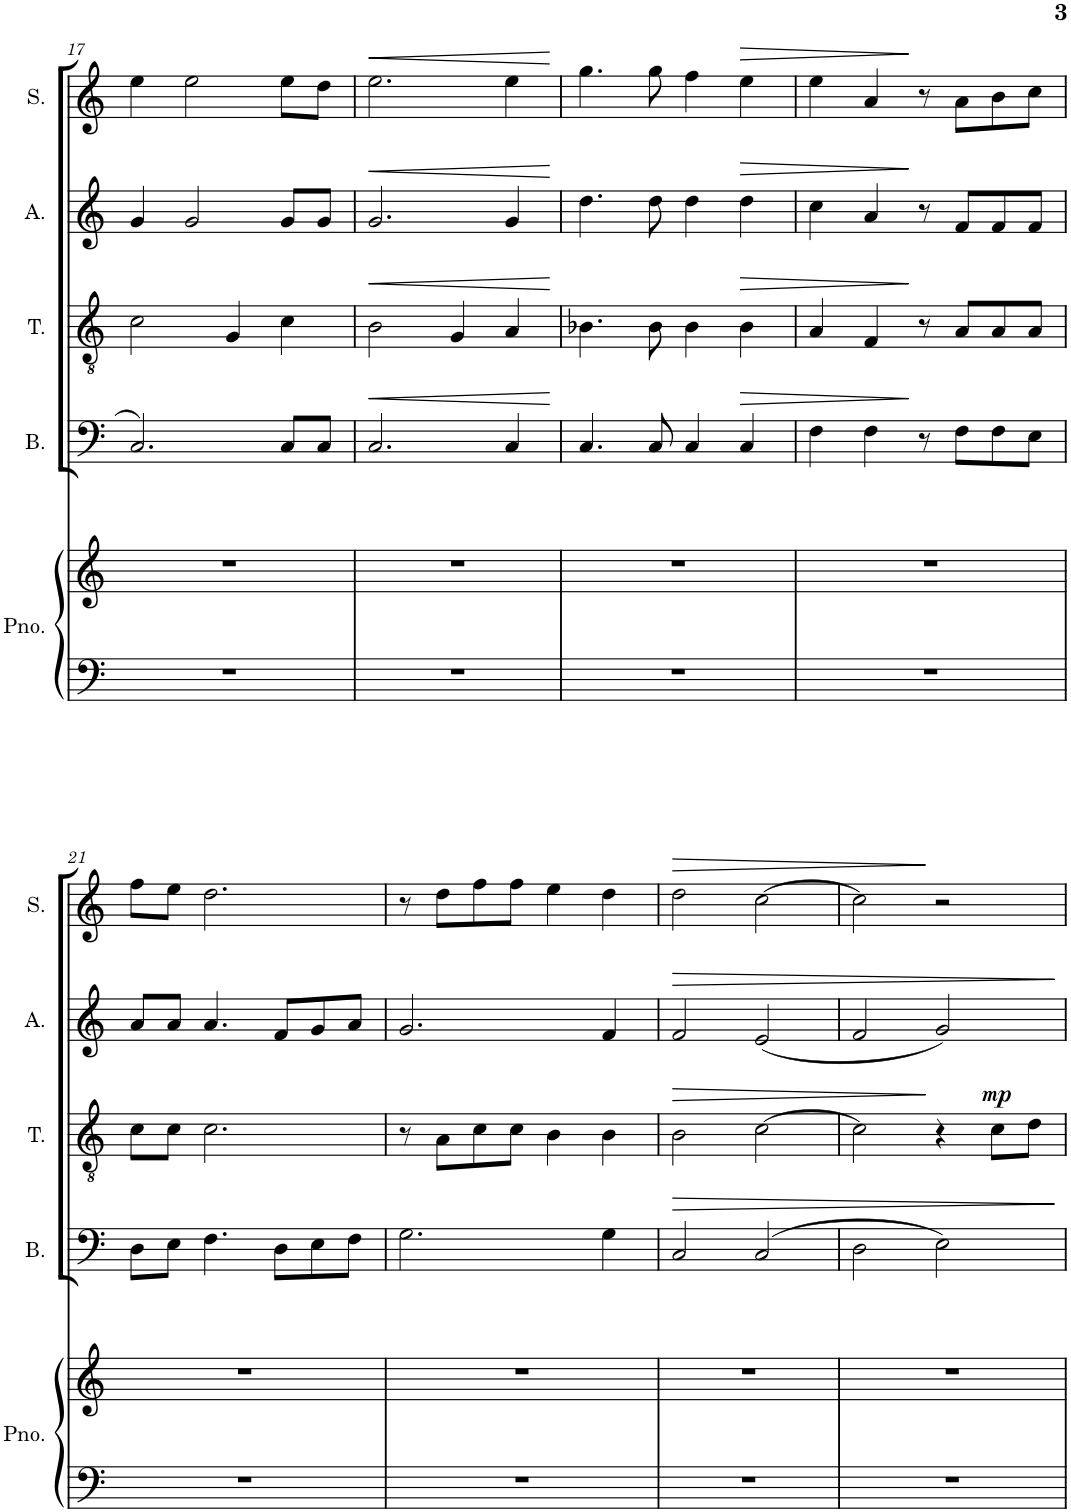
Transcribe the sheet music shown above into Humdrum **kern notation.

**kern	**kern	**kern	**dynam	**kern	**dynam	**kern	**dynam	**kern	**dynam
*part5	*part5	*part4	*part4	*part3	*part3	*part2	*part2	*part1	*part1
*staff6	*staff5	*staff4	*staff4	*staff3	*staff3	*staff2	*staff2	*staff1	*staff1
*I"Piano	*	*I"Bass	*	*I"Tenor	*	*I"Alto	*	*I"Soprano	*
*I'Pno.	*	*I'B.	*	*I'T.	*	*I'A.	*	*I'S.	*
!!LO:PB:g=z
*clefF4	*clefG2	*clefF4	*	*clefGv2	*	*clefG2	*	*clefG2	*
*k[]	*k[]	*k[]	*	*k[]	*	*k[]	*	*k[]	*
*M4/4	*M4/4	*M4/4	*	*M4/4	*	*M4/4	*	*M4/4	*
=17	=17	=17	=17	=17	=17	=17	=17	=17	=17
1r	1r	2.C/	.	2c\	.	4g/	.	4ee\	.
.	.	.	.	.	.	2g/	.	2ee\	.
.	.	.	.	4G/	.	.	.	.	.
.	.	8C/L	.	4c\	.	8g/L	.	8ee\L	.
.	.	8C/J	.	.	.	8g/J	.	8dd\J	.
=18	=18	=18	=18	=18	=18	=18	=18	=18	=18
!	!	!	!LO:HP:b	!	!LO:HP:b	!	!LO:HP:b	!	!LO:HP:b
1r	1r	2.C/	<	2B\	<	2.g/	<	2.ee\	<
.	.	.	.	4G/	.	.	.	.	.
.	.	4C/	.	4A/	.	4g/	.	4ee\	.
.	.	.	.	.	.	.	.	.	[
=19	=19	=19	=19	=19	=19	=19	=19	=19	=19
1r	1r	4.C/	.	4.B-X\	.	4.dd\	.	4.gg\	.
.	.	8C/	.	8B-\	.	8dd\	.	8gg\	.
.	.	4C/	.	4B-\	.	4dd\	.	4ff\	.
!	!	!	!LO:HP:b	!	!LO:HP:b	!	!LO:HP:b	!	!LO:HP:b
.	.	4C/	>	4B-\	>	4dd\	>	4ee\	>
=20	=20	=20	=20	=20	=20	=20	=20	=20	=20
1r	1r	4F\	.	4A/	.	4cc\	.	4ee\	.
.	.	4F\	.	4F/	.	4a/	.	4a/	.
.	.	8r	[	8r	[	8r	[	8r	]
.	.	8F\L	.	8A/L	.	8f/L	.	8a\L	.
.	.	8F\	.	8A/	.	8f/	.	8b\	.
.	.	8E\J	.	8A/J	.	8f/J	.	8cc\J	.
!!LO:LB:g=z
=21	=21	=21	=21	=21	=21	=21	=21	=21	=21
1r	1r	8D\L	.	8c\L	.	8a/L	.	8ff\L	.
.	.	8E\J	.	8c\J	.	8a/J	.	8ee\J	.
.	.	4.F\	.	2.c\	.	4.a/	.	2.dd\	.
.	.	8D\L	.	.	.	8f/L	.	.	.
.	.	8E\	.	.	.	8g/	.	.	.
.	.	8F\J	.	.	.	8a/J	.	.	.
=22	=22	=22	=22	=22	=22	=22	=22	=22	=22
1r	1r	2.G\	.	8r	.	2.g/	.	8r	.
.	.	.	.	8A\L	.	.	.	8dd\L	.
.	.	.	.	8c\	.	.	.	8ff\	.
.	.	.	.	8c\J	.	.	.	8ff\J	.
.	.	.	.	4B\	.	.	.	4ee\	.
.	.	4G\	.	4B\	.	4f/	.	4dd\	.
=23	=23	=23	=23	=23	=23	=23	=23	=23	=23
!	!	!	!	!	!	!	!	!	!LO:HP:b
1r	1r	2C/	.	2B\	.	2f/	.	2dd\	>
.	.	(2C/	.	[2c\	.	(2e/	.	[2cc\	.
=24	=24	=24	=24	=24	=24	=24	=24	=24	=24
1r	1r	2D\	.	2c\]	.	2f/	.	2cc\]	.
.	.	2E\)	.	4r	]	2g/)	.	2r	]
!	!	!	!	!	!LO:DY:a	!	!	!	!
.	.	.	.	8c\L	mp	.	.	.	.
.	.	.	.	8d\J	.	.	.	.	.
.	.	.	]	.	.	.	]	.	.
=	=	=	=	=	=	=	=	=	=
*-	*-	*-	*-	*-	*-	*-	*-	*-	*-
